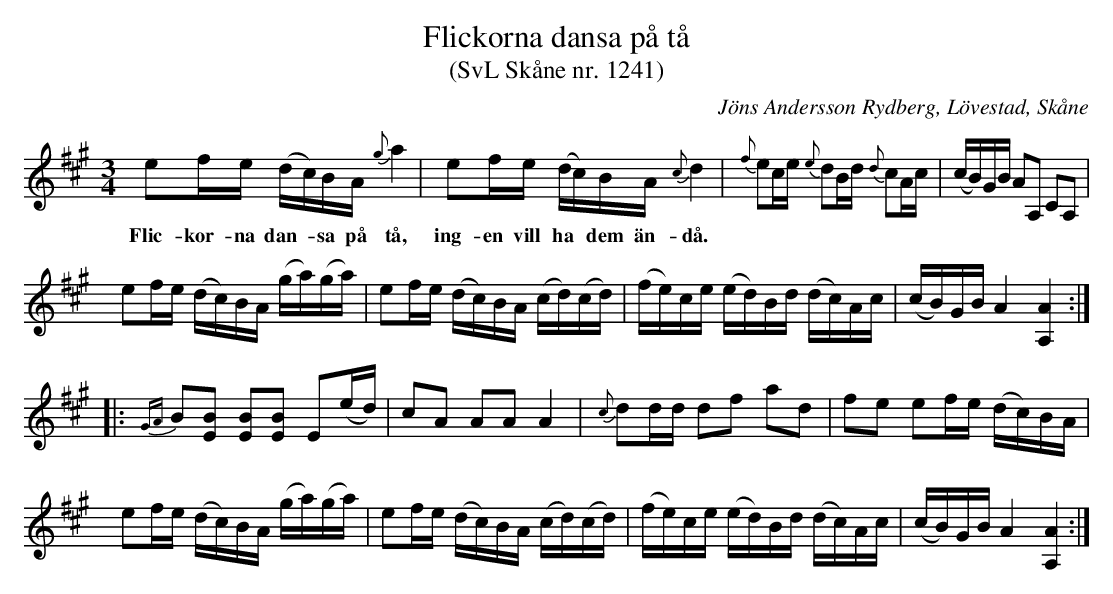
X:1
T: Flickorna dansa på tå
T: (SvL Skåne nr. 1241)
O: Jöns Andersson Rydberg, Lövestad, Skåne
M: 3/4
L: 1/16
K:A
e2fe (dc)BA {g}a4 | e2fe (dc)BA {c}d4 | {f}e2ce {e}d2Bd {d}c2Ac | (cB)GB A2A,2 C2A,2 |
w:Flic-kor-na dan-*sa på tå, ing-en vill ha * dem än-då.
x/e2fe (dc)BA (ga)(ga) | e2fe (dc)BA (cd)(cd) | (fe)ce (ed)Bd (dc)Ac | (cB)GB A4 [A,4A4] :|
|:{GA}B2[E2B2] [E2B2][E2B2] E2(ed) | c2A2 A2A2 A4 | {c}d2dd d2f2 a2d2 | f2e2 e2fe (dc)BA |
x/e2fe (dc)BA (ga)(ga) | e2fe (dc)BA (cd)(cd) | (fe)ce (ed)Bd (dc)Ac | (cB)GB A4 [A,4A4] :|
